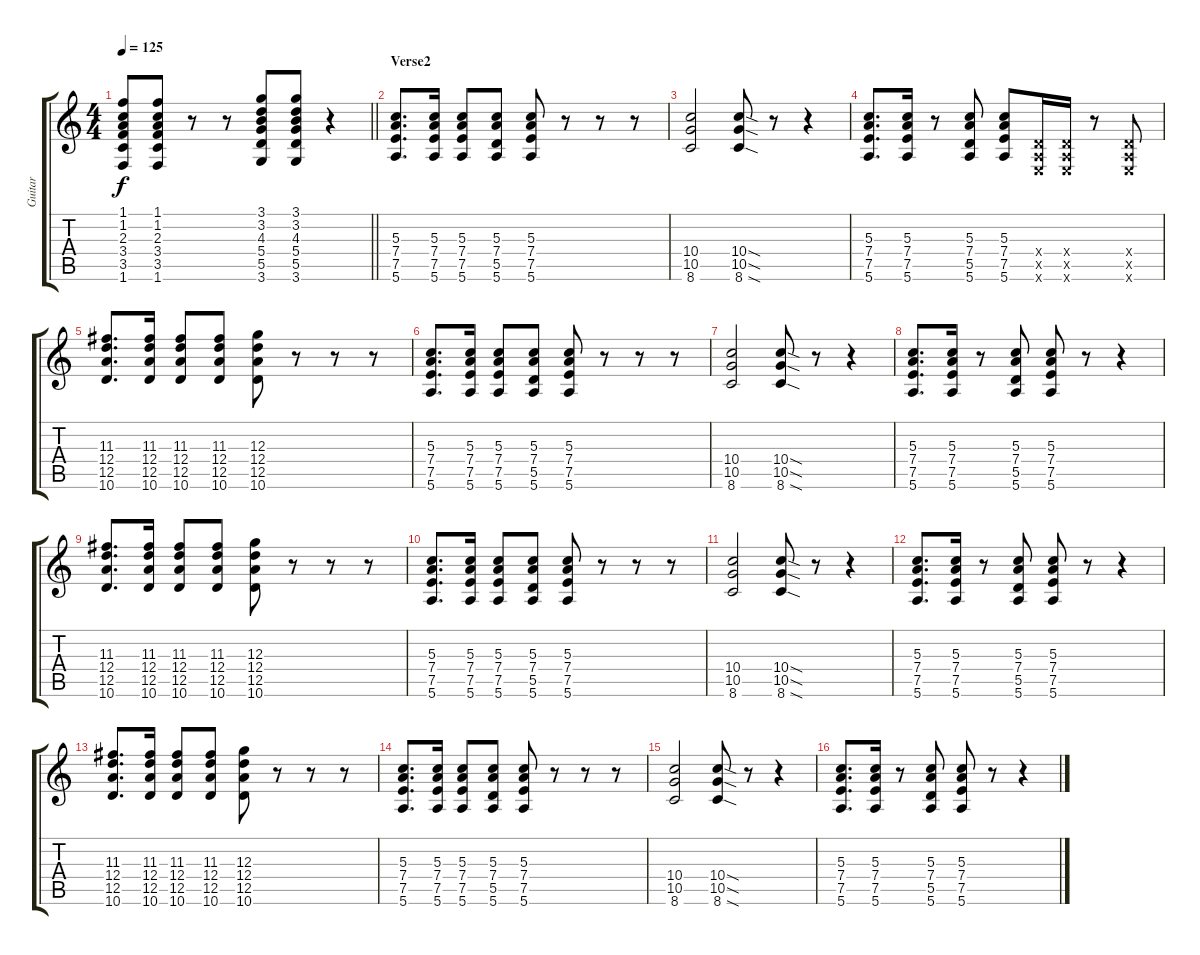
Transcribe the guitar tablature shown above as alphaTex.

\track ("Guitar" "Guitar") {instrument overdrivenguitar}
\staff {score tabs}
\tuning (E4 B3 G3 D3 A2 E2) {hide}
\ts (4 4)
\tempo 125
\clef g2
\barLineRight lightlight
\ks c
(1.1 1.2 2.3 3.4 3.5 1.6).8{dy f} (1.1 1.2 2.3 3.4 3.5 1.6).8 r.8 r.8 (3.1 3.2 4.3 5.4 5.5 3.6).8 (3.1 3.2 4.3 5.4 5.5 3.6).8 r.4 |
\section ("" "Verse2")
(5.3 7.4 7.5 5.6).8{d} (5.3 7.4 7.5 5.6).16 (5.3 7.4 7.5 5.6).8 (5.3 7.4 5.5 5.6).8 (5.3 7.4 7.5 5.6).8 r.8 r.8 r.8 |
(10.4 10.5 8.6).2 (10.4{sod} 10.5{sod} 8.6{sod}).8 r.8 r.4 |
(5.3 7.4 7.5 5.6).8{d} (5.3 7.4 7.5 5.6).16 r.8 (5.3 7.4 5.5 5.6).8 (5.3 7.4 7.5 5.6).8 (0.4{x} 0.5{x} 0.6{x}).16 (0.4{x} 0.5{x} 0.6{x}).16 r.8 (0.4{x} 0.5{x} 0.6{x}).8 |
(11.3 12.4 12.5 10.6).8{d} (11.3 12.4 12.5 10.6).16 (11.3 12.4 12.5 10.6).8 (11.3 12.4 12.5 10.6).8 (12.3 12.4 12.5 10.6).8 r.8 r.8 r.8 |
(5.3 7.4 7.5 5.6).8{d} (5.3 7.4 7.5 5.6).16 (5.3 7.4 7.5 5.6).8 (5.3 7.4 5.5 5.6).8 (5.3 7.4 7.5 5.6).8 r.8 r.8 r.8 |
(10.4 10.5 8.6).2 (10.4{sod} 10.5{sod} 8.6{sod}).8 r.8 r.4 |
(5.3 7.4 7.5 5.6).8{d} (5.3 7.4 7.5 5.6).16 r.8 (5.3 7.4 5.5 5.6).8 (5.3 7.4 7.5 5.6).8 r.8 r.4 |
(11.3 12.4 12.5 10.6).8{d} (11.3 12.4 12.5 10.6).16 (11.3 12.4 12.5 10.6).8 (11.3 12.4 12.5 10.6).8 (12.3 12.4 12.5 10.6).8 r.8 r.8 r.8 |
(5.3 7.4 7.5 5.6).8{d} (5.3 7.4 7.5 5.6).16 (5.3 7.4 7.5 5.6).8 (5.3 7.4 5.5 5.6).8 (5.3 7.4 7.5 5.6).8 r.8 r.8 r.8 |
(10.4 10.5 8.6).2 (10.4{sod} 10.5{sod} 8.6{sod}).8 r.8 r.4 |
(5.3 7.4 7.5 5.6).8{d} (5.3 7.4 7.5 5.6).16 r.8 (5.3 7.4 5.5 5.6).8 (5.3 7.4 7.5 5.6).8 r.8 r.4 |
(11.3 12.4 12.5 10.6).8{d} (11.3 12.4 12.5 10.6).16 (11.3 12.4 12.5 10.6).8 (11.3 12.4 12.5 10.6).8 (12.3 12.4 12.5 10.6).8 r.8 r.8 r.8 |
(5.3 7.4 7.5 5.6).8{d} (5.3 7.4 7.5 5.6).16 (5.3 7.4 7.5 5.6).8 (5.3 7.4 5.5 5.6).8 (5.3 7.4 7.5 5.6).8 r.8 r.8 r.8 |
(10.4 10.5 8.6).2 (10.4{sod} 10.5{sod} 8.6{sod}).8 r.8 r.4 |
(5.3 7.4 7.5 5.6).8{d} (5.3 7.4 7.5 5.6).16 r.8 (5.3 7.4 5.5 5.6).8 (5.3 7.4 7.5 5.6).8 r.8 r.4
